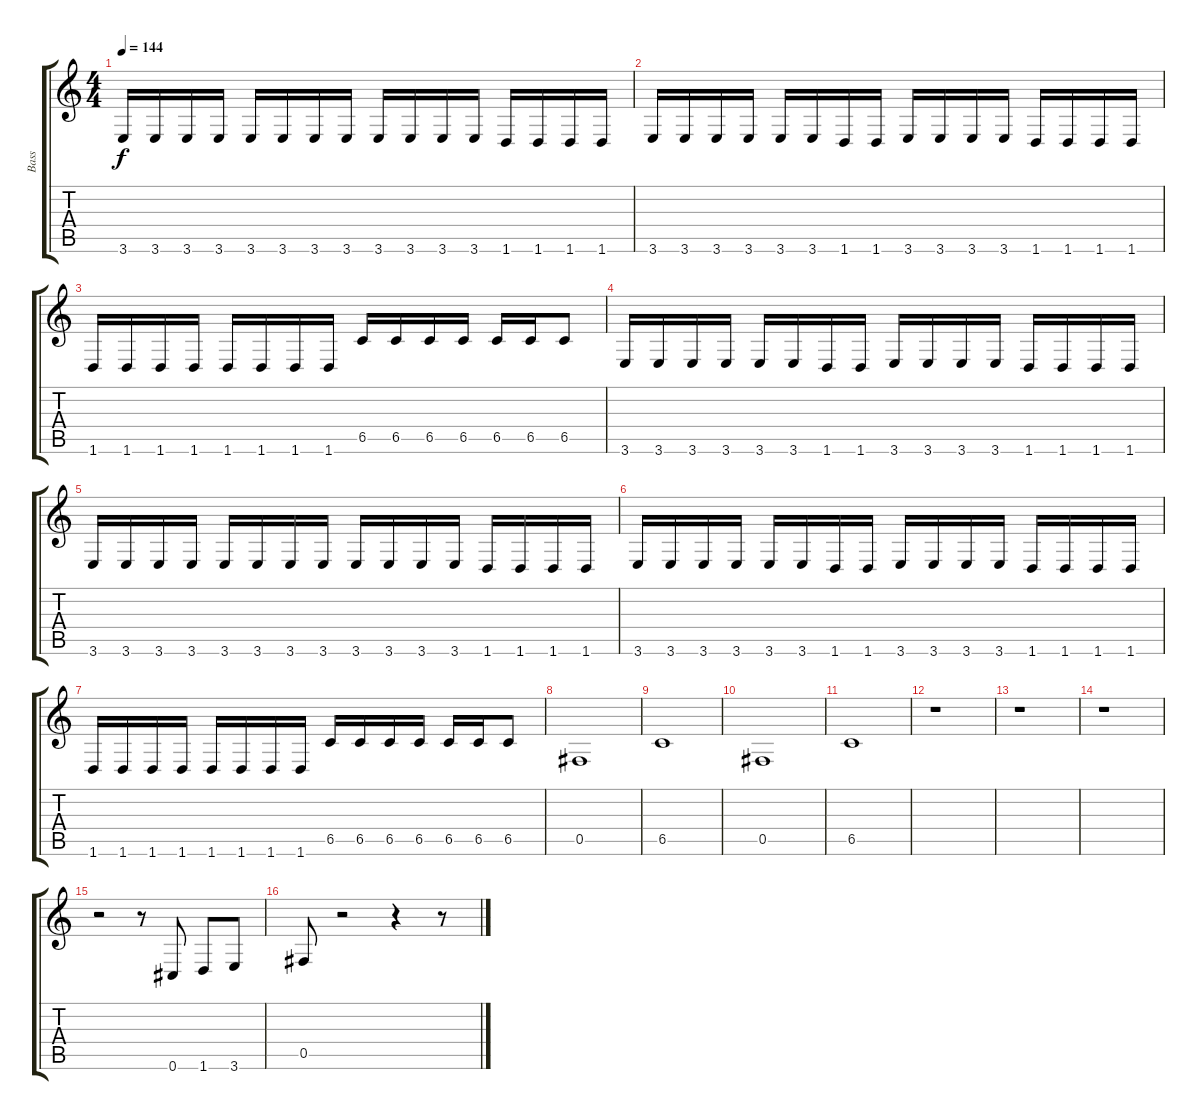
\track ("Bass" "Bass") {instrument electricbasspick}
\staff {score tabs}
\tuning (Db4 Ab3 E3 B2 Gb2 Db2) {hide}
\ts (4 4)
\tempo 144
\clef g2
\ks c
3.6.16{dy f} 3.6.16 3.6.16 3.6.16 3.6.16 3.6.16 3.6.16 3.6.16 3.6.16 3.6.16 3.6.16 3.6.16 1.6.16 1.6.16 1.6.16 1.6.16 |
3.6.16 3.6.16 3.6.16 3.6.16 3.6.16 3.6.16 1.6.16 1.6.16 3.6.16 3.6.16 3.6.16 3.6.16 1.6.16 1.6.16 1.6.16 1.6.16 |
1.6.16 1.6.16 1.6.16 1.6.16 1.6.16 1.6.16 1.6.16 1.6.16 6.5.16 6.5.16 6.5.16 6.5.16 6.5.16 6.5.16 6.5.8 |
3.6.16 3.6.16 3.6.16 3.6.16 3.6.16 3.6.16 1.6.16 1.6.16 3.6.16 3.6.16 3.6.16 3.6.16 1.6.16 1.6.16 1.6.16 1.6.16 |
3.6.16 3.6.16 3.6.16 3.6.16 3.6.16 3.6.16 3.6.16 3.6.16 3.6.16 3.6.16 3.6.16 3.6.16 1.6.16 1.6.16 1.6.16 1.6.16 |
3.6.16 3.6.16 3.6.16 3.6.16 3.6.16 3.6.16 1.6.16 1.6.16 3.6.16 3.6.16 3.6.16 3.6.16 1.6.16 1.6.16 1.6.16 1.6.16 |
1.6.16 1.6.16 1.6.16 1.6.16 1.6.16 1.6.16 1.6.16 1.6.16 6.5.16 6.5.16 6.5.16 6.5.16 6.5.16 6.5.16 6.5.8 |
0.5.1 |
6.5.1 |
0.5.1 |
6.5.1 |
r.1 |
r.1 |
r.1 |
r.2 r.8 0.6.8 1.6.8 3.6.8 |
0.5.8 r.2 r.4 r.8
